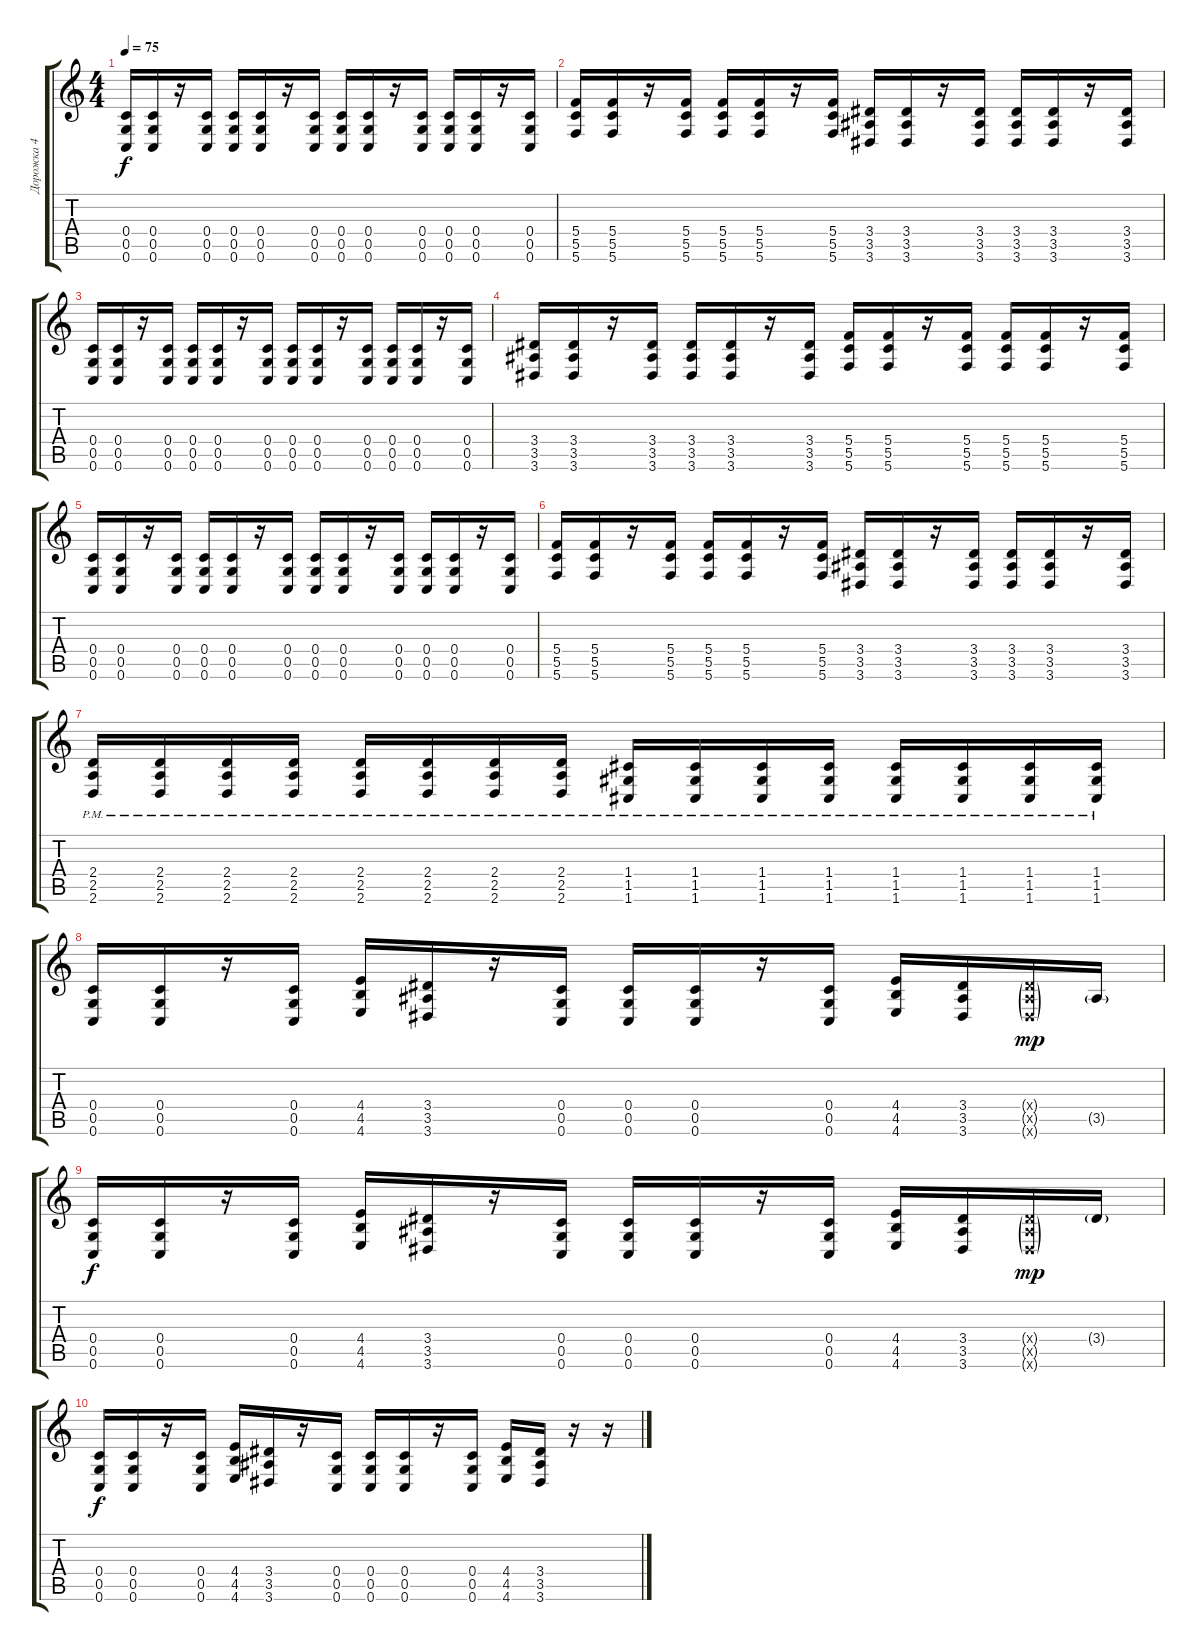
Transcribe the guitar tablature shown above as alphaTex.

\track ("Дорожка 4" "Дорожка 4") {instrument distortionguitar}
\staff {score tabs}
\tuning (D4 A3 F3 C3 G2 C2) {hide}
\ts (4 4)
\tempo 75
\clef g2
\ks c
(0.4 0.5 0.6).16{dy f} (0.4 0.5 0.6).16 r.16 (0.4 0.5 0.6).16 (0.4 0.5 0.6).16 (0.4 0.5 0.6).16 r.16 (0.4 0.5 0.6).16 (0.4 0.5 0.6).16 (0.4 0.5 0.6).16 r.16 (0.4 0.5 0.6).16 (0.4 0.5 0.6).16 (0.4 0.5 0.6).16 r.16 (0.4 0.5 0.6).16 |
(5.4 5.5 5.6).16 (5.4 5.5 5.6).16 r.16 (5.4 5.5 5.6).16 (5.4 5.5 5.6).16 (5.4 5.5 5.6).16 r.16 (5.4 5.5 5.6).16 (3.4 3.5 3.6).16 (3.4 3.5 3.6).16 r.16 (3.4 3.5 3.6).16 (3.4 3.5 3.6).16 (3.4 3.5 3.6).16 r.16 (3.4 3.5 3.6).16 |
(0.4 0.5 0.6).16 (0.4 0.5 0.6).16 r.16 (0.4 0.5 0.6).16 (0.4 0.5 0.6).16 (0.4 0.5 0.6).16 r.16 (0.4 0.5 0.6).16 (0.4 0.5 0.6).16 (0.4 0.5 0.6).16 r.16 (0.4 0.5 0.6).16 (0.4 0.5 0.6).16 (0.4 0.5 0.6).16 r.16 (0.4 0.5 0.6).16 |
(3.4 3.5 3.6).16 (3.4 3.5 3.6).16 r.16 (3.4 3.5 3.6).16 (3.4 3.5 3.6).16 (3.4 3.5 3.6).16 r.16 (3.4 3.5 3.6).16 (5.4 5.5 5.6).16 (5.4 5.5 5.6).16 r.16 (5.4 5.5 5.6).16 (5.4 5.5 5.6).16 (5.4 5.5 5.6).16 r.16 (5.4 5.5 5.6).16 |
(0.4 0.5 0.6).16 (0.4 0.5 0.6).16 r.16 (0.4 0.5 0.6).16 (0.4 0.5 0.6).16 (0.4 0.5 0.6).16 r.16 (0.4 0.5 0.6).16 (0.4 0.5 0.6).16 (0.4 0.5 0.6).16 r.16 (0.4 0.5 0.6).16 (0.4 0.5 0.6).16 (0.4 0.5 0.6).16 r.16 (0.4 0.5 0.6).16 |
(5.4 5.5 5.6).16 (5.4 5.5 5.6).16 r.16 (5.4 5.5 5.6).16 (5.4 5.5 5.6).16 (5.4 5.5 5.6).16 r.16 (5.4 5.5 5.6).16 (3.4 3.5 3.6).16 (3.4 3.5 3.6).16 r.16 (3.4 3.5 3.6).16 (3.4 3.5 3.6).16 (3.4 3.5 3.6).16 r.16 (3.4 3.5 3.6).16 |
(2.4{pm} 2.5{pm} 2.6{pm}).16 (2.4{pm} 2.5{pm} 2.6{pm}).16 (2.4{pm} 2.5{pm} 2.6{pm}).16 (2.4{pm} 2.5{pm} 2.6{pm}).16 (2.4{pm} 2.5{pm} 2.6{pm}).16 (2.4{pm} 2.5{pm} 2.6{pm}).16 (2.4{pm} 2.5{pm} 2.6{pm}).16 (2.4{pm} 2.5{pm} 2.6{pm}).16 (1.4{pm} 1.5{pm} 1.6{pm}).16 (1.4{pm} 1.5{pm} 1.6{pm}).16 (1.4{pm} 1.5{pm} 1.6{pm}).16 (1.4{pm} 1.5{pm} 1.6{pm}).16 (1.4{pm} 1.5{pm} 1.6{pm}).16 (1.4{pm} 1.5{pm} 1.6{pm}).16 (1.4{pm} 1.5{pm} 1.6{pm}).16 (1.4{pm} 1.5{pm} 1.6{pm}).16 |
(0.4 0.5 0.6).16 (0.4 0.5 0.6).16 r.16 (0.4 0.5 0.6).16 (4.4 4.5 4.6).16 (3.4 3.5 3.6).16 r.16 (0.4 0.5 0.6).16 (0.4 0.5 0.6).16 (0.4 0.5 0.6).16 r.16 (0.4 0.5 0.6).16 (4.4 4.5 4.6).16 (3.4 3.5 3.6).16 (3.4{g x} 3.5{g x} 3.6{g x}).16{dy mp} 3.5{g}.16 |
(0.4 0.5 0.6).16{dy f} (0.4 0.5 0.6).16 r.16 (0.4 0.5 0.6).16 (4.4 4.5 4.6).16 (3.4 3.5 3.6).16 r.16 (0.4 0.5 0.6).16 (0.4 0.5 0.6).16 (0.4 0.5 0.6).16 r.16 (0.4 0.5 0.6).16 (4.4 4.5 4.6).16 (3.4 3.5 3.6).16 (3.4{g x} 3.5{g x} 3.6{g x}).16{dy mp} 3.4{g}.16 |
(0.4 0.5 0.6).16{dy f} (0.4 0.5 0.6).16 r.16 (0.4 0.5 0.6).16 (4.4 4.5 4.6).16 (3.4 3.5 3.6).16 r.16 (0.4 0.5 0.6).16 (0.4 0.5 0.6).16 (0.4 0.5 0.6).16 r.16 (0.4 0.5 0.6).16 (4.4 4.5 4.6).16 (3.4 3.5 3.6).16 r.16 r.16
